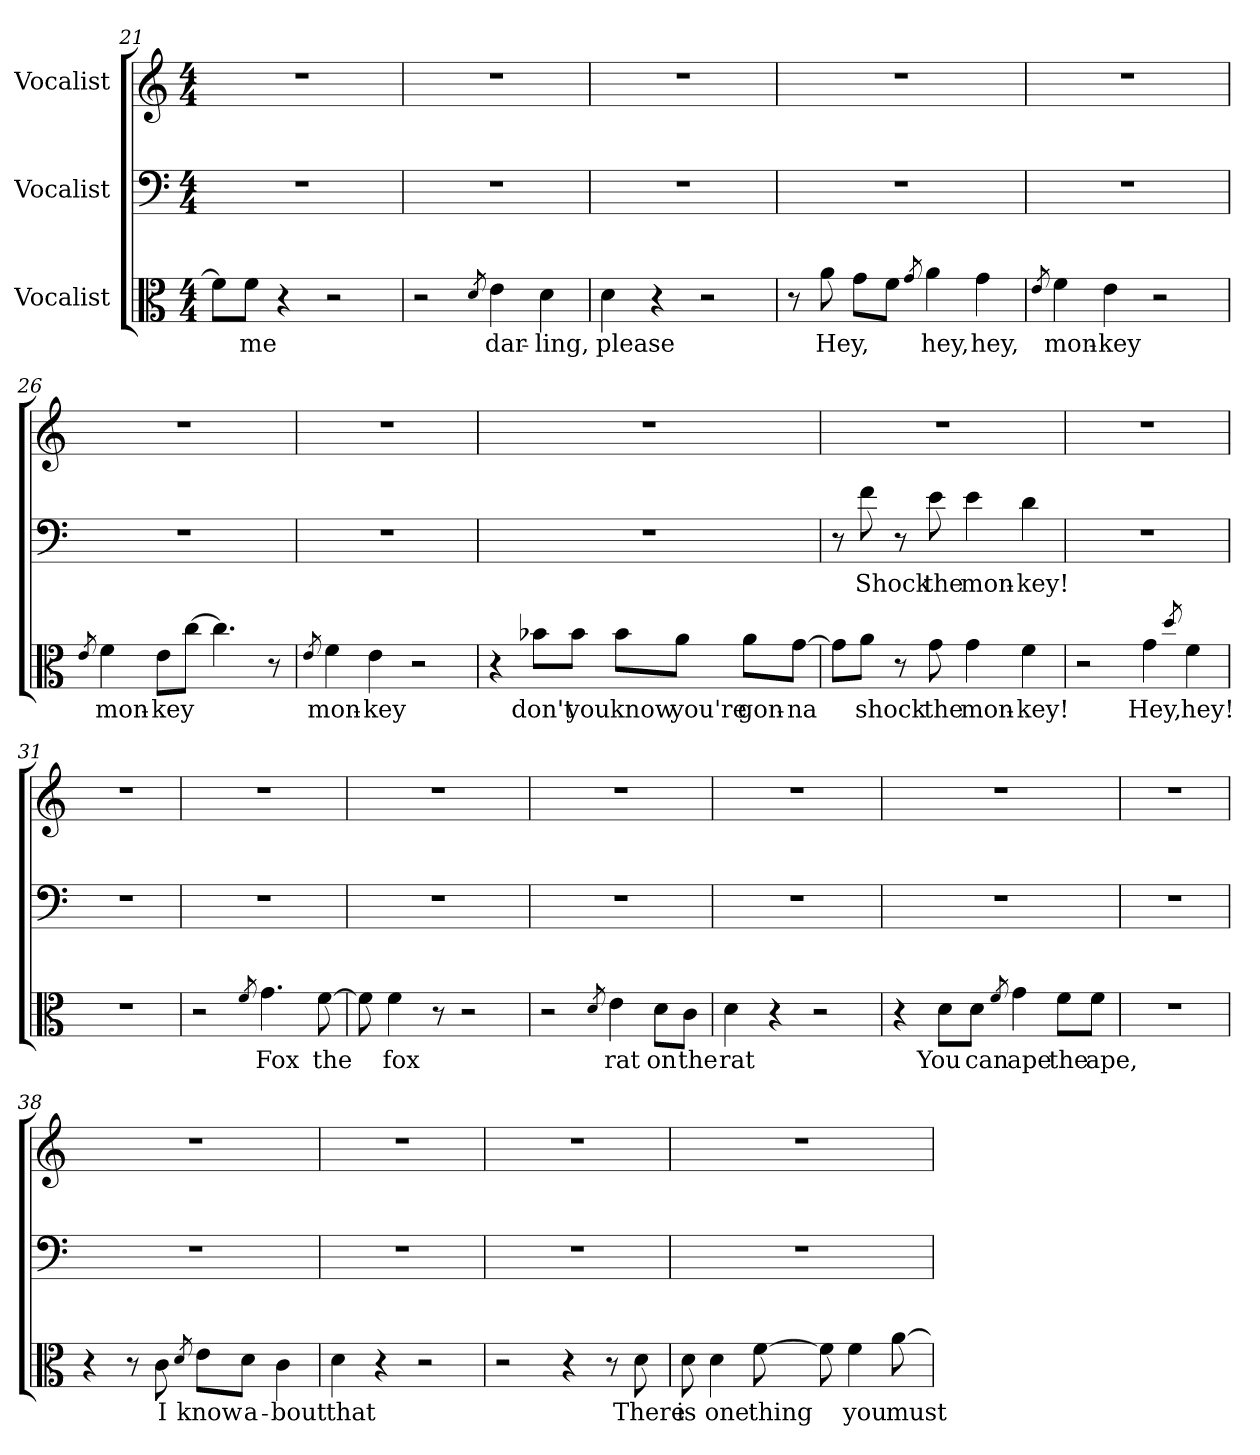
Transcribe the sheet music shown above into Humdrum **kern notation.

**kern	**text	**kern	**text	**kern
*part3	*part3	*part2	*part2	*part1
*staff3	*staff3	*staff2	*staff2	*staff1
*I"Vocalist	*	*I"Vocalist	*	*I"Vocalist
*clefC3	*	*clefF4	*	*clefG2
*M4/4	*	*M4/4	*	*M4/4
=21	=21	=21	=21	=21
8f\L]	_	1r	.	1r
8f\J	me	.	.	.
4r	.	.	.	.
2r	.	.	.	.
=22	=22	=22	=22	=22
2r	.	1r	.	1r
8qd	_	.	.	.
4e	dar-	.	.	.
4d	-ling,	.	.	.
=23	=23	=23	=23	=23
4d	please	1r	.	1r
4r	.	.	.	.
2r	.	.	.	.
=24	=24	=24	=24	=24
8r	.	1r	.	1r
8a	Hey,	.	.	.
8g\L	_	.	.	.
8f\J	_	.	.	.
8qg	_	.	.	.
4a	hey,	.	.	.
4g	hey,	.	.	.
=25	=25	=25	=25	=25
8qe	_	.	.	.
4f	mon-	1r	.	1r
4e	-key	.	.	.
2r	.	.	.	.
=26	=26	=26	=26	=26
8qe	_	.	.	.
4f	mon-	1r	.	1r
8e\L	-key	.	.	.
[8cc\J	_	.	.	.
4.cc]	_	.	.	.
8r	.	.	.	.
=27	=27	=27	=27	=27
8qe	_	.	.	.
4f	mon-	1r	.	1r
4e	-key	.	.	.
2r	.	.	.	.
=28	=28	=28	=28	=28
4r	.	1r	.	1r
8b-X\L	don't	.	.	.
8b-\J	you	.	.	.
8b-\L	know	.	.	.
8a\J	you're	.	.	.
8a\L	gon-	.	.	.
[8g\J	-na	.	.	.
=29	=29	=29	=29	=29
8g\L]	_	8r	.	1r
8a\J	shock	8f	Shock	.
8r	.	8r	.	.
8g	the	8e	the	.
4g	mon-	4e	mon-	.
4f	-key!	4d	-key!	.
=30	=30	=30	=30	=30
2r	.	1r	.	1r
4g	Hey,	.	.	.
8qdd	_	.	.	.
4f	hey!	.	.	.
=31	=31	=31	=31	=31
1r	.	1r	.	1r
=32	=32	=32	=32	=32
2r	.	1r	.	1r
8qf	_	.	.	.
4.g	Fox	.	.	.
[8f	the	.	.	.
=33	=33	=33	=33	=33
8f]	_	1r	.	1r
4f	fox	.	.	.
8r	.	.	.	.
2r	.	.	.	.
=34	=34	=34	=34	=34
2r	.	1r	.	1r
8qd	_	.	.	.
4e	rat	.	.	.
8d\L	on	.	.	.
8c\J	the	.	.	.
=35	=35	=35	=35	=35
4d	rat	1r	.	1r
4r	.	.	.	.
2r	.	.	.	.
=36	=36	=36	=36	=36
4r	.	1r	.	1r
8d\L	You	.	.	.
8d\J	can	.	.	.
8qf	_	.	.	.
4g	ape	.	.	.
8f\L	the	.	.	.
8f\J	ape,	.	.	.
=37	=37	=37	=37	=37
1r	.	1r	.	1r
=38	=38	=38	=38	=38
4r	.	1r	.	1r
8r	.	.	.	.
8c	I	.	.	.
8qd	_	.	.	.
8e\L	know	.	.	.
8d\J	a-	.	.	.
4c	-bout	.	.	.
=39	=39	=39	=39	=39
4d	that	1r	.	1r
4r	.	.	.	.
2r	.	.	.	.
=40	=40	=40	=40	=40
2r	.	1r	.	1r
4r	.	.	.	.
8r	.	.	.	.
8d	There	.	.	.
=41	=41	=41	=41	=41
8d	is	1r	.	1r
4d	one	.	.	.
[8f	thing	.	.	.
8f]	_	.	.	.
4f	you	.	.	.
[8a	must	.	.	.
=	=	=	=	=
*-	*-	*-	*-	*-
